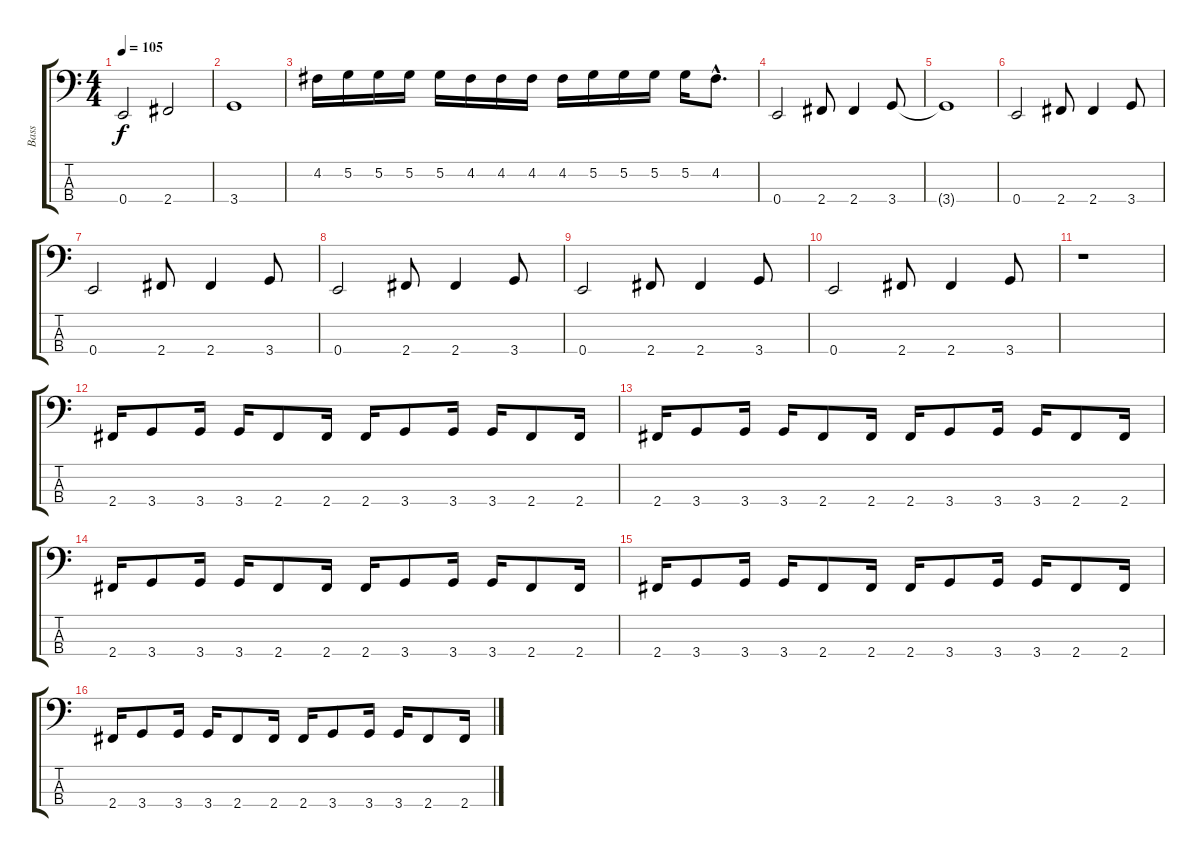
\track ("Bass" "Bass") {instrument electricbasspick}
\staff {score tabs}
\tuning (G2 D2 A1 E1) {hide}
\ts (4 4)
\tempo 105
\clef f4
\ks c
0.4.2{dy f} 2.4.2 |
3.4.1 |
4.2.16 5.2.16 5.2.16 5.2.16 5.2.16 4.2.16 4.2.16 4.2.16 4.2.16 5.2.16 5.2.16 5.2.16 5.2.16 4.2{hac}.8{d} |
0.4.2{volume 10} 2.4.8 2.4.4 3.4.8 |
3.4{t}.1 |
0.4.2 2.4.8 2.4.4 3.4.8 |
0.4.2 2.4.8 2.4.4 3.4.8 |
0.4.2 2.4.8 2.4.4 3.4.8 |
0.4.2 2.4.8 2.4.4 3.4.8 |
0.4.2 2.4.8 2.4.4 3.4.8 |
r.1 |
2.4.16{volume 7} 3.4.8 3.4.16 3.4.16 2.4.8 2.4.16 2.4.16 3.4.8 3.4.16 3.4.16 2.4.8 2.4.16 |
2.4.16 3.4.8 3.4.16 3.4.16 2.4.8 2.4.16 2.4.16 3.4.8 3.4.16 3.4.16 2.4.8 2.4.16 |
2.4.16 3.4.8 3.4.16 3.4.16 2.4.8 2.4.16 2.4.16 3.4.8 3.4.16 3.4.16 2.4.8 2.4.16 |
2.4.16 3.4.8 3.4.16 3.4.16 2.4.8 2.4.16 2.4.16 3.4.8 3.4.16 3.4.16 2.4.8 2.4.16 |
2.4.16 3.4.8 3.4.16 3.4.16 2.4.8 2.4.16 2.4.16 3.4.8 3.4.16 3.4.16 2.4.8 2.4.16
